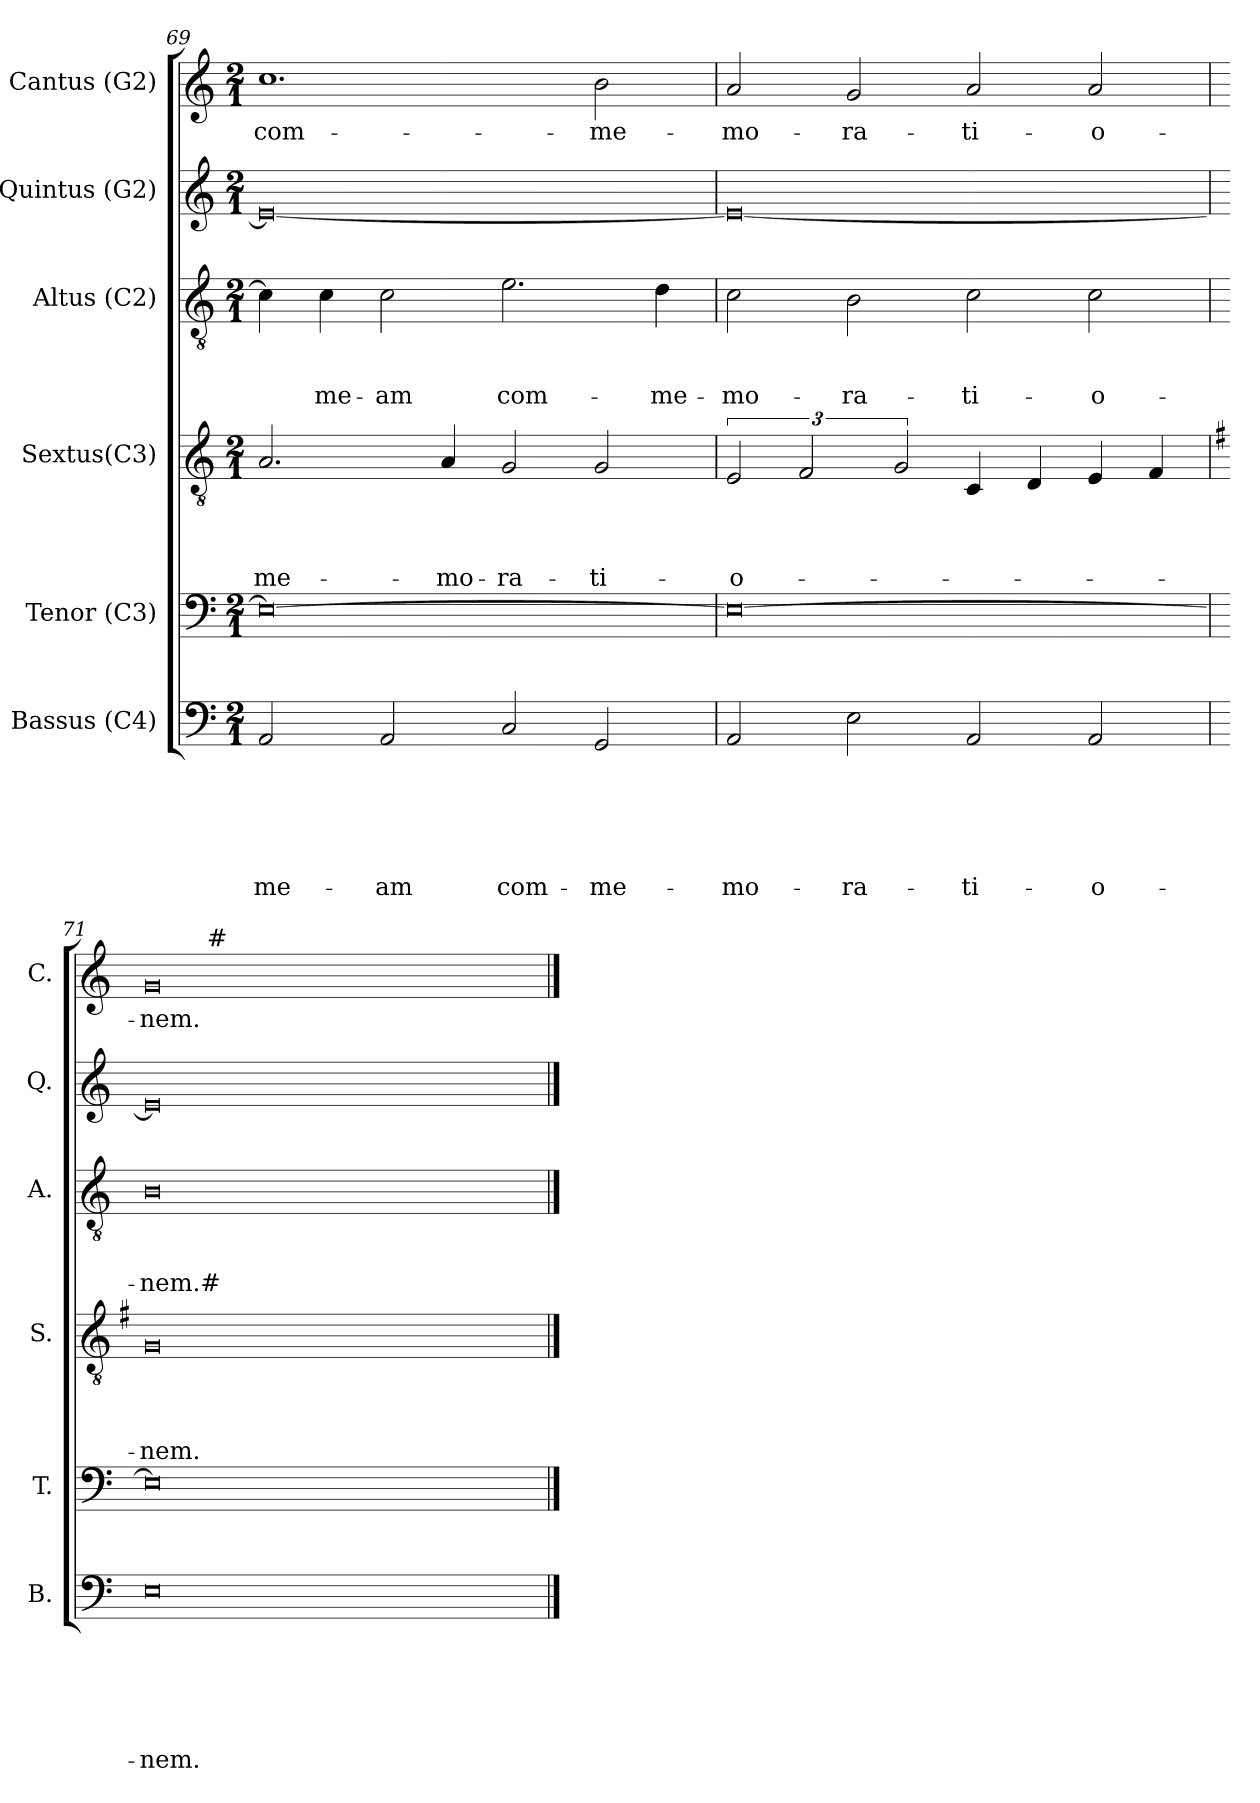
**kern	**text	**text	**text	**text	**text	**text	**kern	**text	**kern	**text	**text	**text	**text	**kern	**text	**text	**text	**kern	**text	**kern	**text
*part6	*part6	*part6	*part6	*part6	*part6	*part6	*part5	*part5	*part4	*part4	*part4	*part4	*part4	*part3	*part3	*part3	*part3	*part2	*part2	*part1	*part1
*staff6	*staff6	*staff6	*staff6	*staff6	*staff6	*staff6	*staff5	*staff5	*staff4	*staff4	*staff4	*staff4	*staff4	*staff3	*staff3	*staff3	*staff3	*staff2	*staff2	*staff1	*staff1
*I"Bassus (C4)	*	*	*	*	*	*	*I"Tenor (C3)	*	*I"Sextus(C3)	*	*	*	*	*I"Altus (C2)	*	*	*	*I"Quintus (G2)	*	*I"Cantus (G2)	*
*I'B.	*	*	*	*	*	*	*I'T.	*	*I'S.	*	*	*	*	*I'A.	*	*	*	*I'Q.	*	*I'C.	*
!!LO:LB:g=z
*clefF4	*	*	*	*	*	*	*clefF4	*	*clefGv2	*	*	*	*	*clefGv2	*	*	*	*clefG2	*	*clefG2	*
*k[]	*	*	*	*	*	*	*k[]	*	*k[]	*	*	*	*	*k[]	*	*	*	*k[]	*	*k[]	*
*C:	*	*	*	*	*	*	*C:	*	*C:	*	*	*	*	*C:	*	*	*	*C:	*	*C:	*
*M2/1	*	*	*	*	*	*	*M2/1	*	*M2/1	*	*	*	*	*M2/1	*	*	*	*M2/1	*	*M2/1	*
=69	=69	=69	=69	=69	=69	=69	=69	=69	=69	=69	=69	=69	=69	=69	=69	=69	=69	=69	=69	=69	=69
!	!	!	!	!	!	!LO:LY:b	!	!	!	!	!	!	!LO:LY:b	!	!	!	!	!	!	!	!LO:LY:b
2AA/	.	.	.	.	.	me-	0E_	.	2.A/	.	.	.	-me-	4c\]	.	.	.	0e_	.	1.cc	com-
!	!	!	!	!	!	!	!	!	!	!	!	!	!	!	!	!	!LO:LY:b	!	!	!	!
.	.	.	.	.	.	.	.	.	.	.	.	.	.	4c\	.	.	me-	.	.	.	.
!	!	!	!	!	!	!LO:LY:b	!	!	!	!	!	!	!	!	!	!	!LO:LY:b	!	!	!	!
2AA/	.	.	.	.	.	-am	.	.	.	.	.	.	.	2c\	.	.	-am	.	.	.	.
!	!	!	!	!	!	!	!	!	!	!	!	!	!LO:LY:b	!	!	!	!	!	!	!	!
.	.	.	.	.	.	.	.	.	4A/	.	.	.	-mo-	.	.	.	.	.	.	.	.
!	!	!	!	!	!	!LO:LY:b	!	!	!	!	!	!	!LO:LY:b	!	!	!	!LO:LY:b	!	!	!	!
2C/	.	.	.	.	.	com-	.	.	2G/	.	.	.	-ra-	2.e\	.	.	com-	.	.	.	.
!	!	!	!	!	!	!LO:LY:b	!	!	!	!	!	!	!LO:LY:b	!	!	!	!	!	!	!	!LO:LY:b
2GG/	.	.	.	.	.	-me-	.	.	2G/	.	.	.	-ti-	.	.	.	.	.	.	2b\	-me-
!	!	!	!	!	!	!	!	!	!	!	!	!	!	!	!	!	!LO:LY:b	!	!	!	!
.	.	.	.	.	.	.	.	.	.	.	.	.	.	4d\	.	.	-me-	.	.	.	.
=70	=70	=70	=70	=70	=70	=70	=70	=70	=70	=70	=70	=70	=70	=70	=70	=70	=70	=70	=70	=70	=70
!	!	!	!	!	!	!LO:LY:b	!	!	!	!	!	!	!LO:LY:b	!	!	!	!LO:LY:b	!	!	!	!LO:LY:b
2AA/	.	.	.	.	.	-mo-	0E_	.	3E/	.	.	.	-o-	2c\	.	.	-mo-	0e_	.	2a/	-mo-
.	.	.	.	.	.	.	.	.	3F/	.	.	.	.	.	.	.	.	.	.	.	.
!	!	!	!	!	!	!LO:LY:b	!	!	!	!	!	!	!	!	!	!	!LO:LY:b	!	!	!	!LO:LY:b
2E\	.	.	.	.	.	-ra-	.	.	.	.	.	.	.	2B\	.	.	-ra-	.	.	2g/	-ra-
.	.	.	.	.	.	.	.	.	3G/	.	.	.	.	.	.	.	.	.	.	.	.
!	!	!	!	!	!	!LO:LY:b	!	!	!	!	!	!	!	!	!	!	!LO:LY:b	!	!	!	!LO:LY:b
2AA/	.	.	.	.	.	-ti-	.	.	4C/	.	.	.	.	2c\	.	.	-ti-	.	.	2a/	-ti-
.	.	.	.	.	.	.	.	.	4D/	.	.	.	.	.	.	.	.	.	.	.	.
!	!	!	!	!	!	!LO:LY:b	!	!	!	!	!	!	!	!	!	!	!LO:LY:b	!	!	!	!LO:LY:b
2AA/	.	.	.	.	.	-o-	.	.	4E/	.	.	.	.	2c\	.	.	-o-	.	.	2a/	-o-
.	.	.	.	.	.	.	.	.	4F/	.	.	.	.	.	.	.	.	.	.	.	.
=71	=71	=71	=71	=71	=71	=71	=71	=71	=71	=71	=71	=71	=71	=71	=71	=71	=71	=71	=71	=71	=71
*	*	*	*	*	*	*	*	*	*k[f#]	*	*	*	*	*	*	*	*	*	*	*	*
*	*	*	*	*	*	*	*	*	*G:	*	*	*	*	*	*	*	*	*	*	*	*
!	!	!	!	!	!	!LO:LY:b	!	!	!	!	!	!	!LO:LY:b	!	!	!	!LO:LY:b:rj	!	!	!	!LO:LY:b
*	*	*	*	*	*	*	*	*	*	*	*	*	*	*	*	*	*	*	*	*^	*
0E	.	.	.	.	.	-nem.	0E]	.	0G	.	.	.	-nem.	0B	.	.	-nem.#	0e]	.	0g	8..ryy	-nem.
!	!	!	!	!	!	!	!	!	!	!	!	!	!	!	!	!	!	!	!	!	!LO:TX:a:t=#	!
.	.	.	.	.	.	.	.	.	.	.	.	.	.	.	.	.	.	.	.	.	1ryy	.
.	.	.	.	.	.	.	.	.	.	.	.	.	.	.	.	.	.	.	.	.	2ryy	.
.	.	.	.	.	.	.	.	.	.	.	.	.	.	.	.	.	.	.	.	.	4ryy	.
.	.	.	.	.	.	.	.	.	.	.	.	.	.	.	.	.	.	.	.	.	32ryy	.
*	*	*	*	*	*	*	*	*	*	*	*	*	*	*	*	*	*	*	*	*v	*v	*
==	==	==	==	==	==	==	==	==	==	==	==	==	==	==	==	==	==	==	==	==	==
*-	*-	*-	*-	*-	*-	*-	*-	*-	*-	*-	*-	*-	*-	*-	*-	*-	*-	*-	*-	*-	*-
